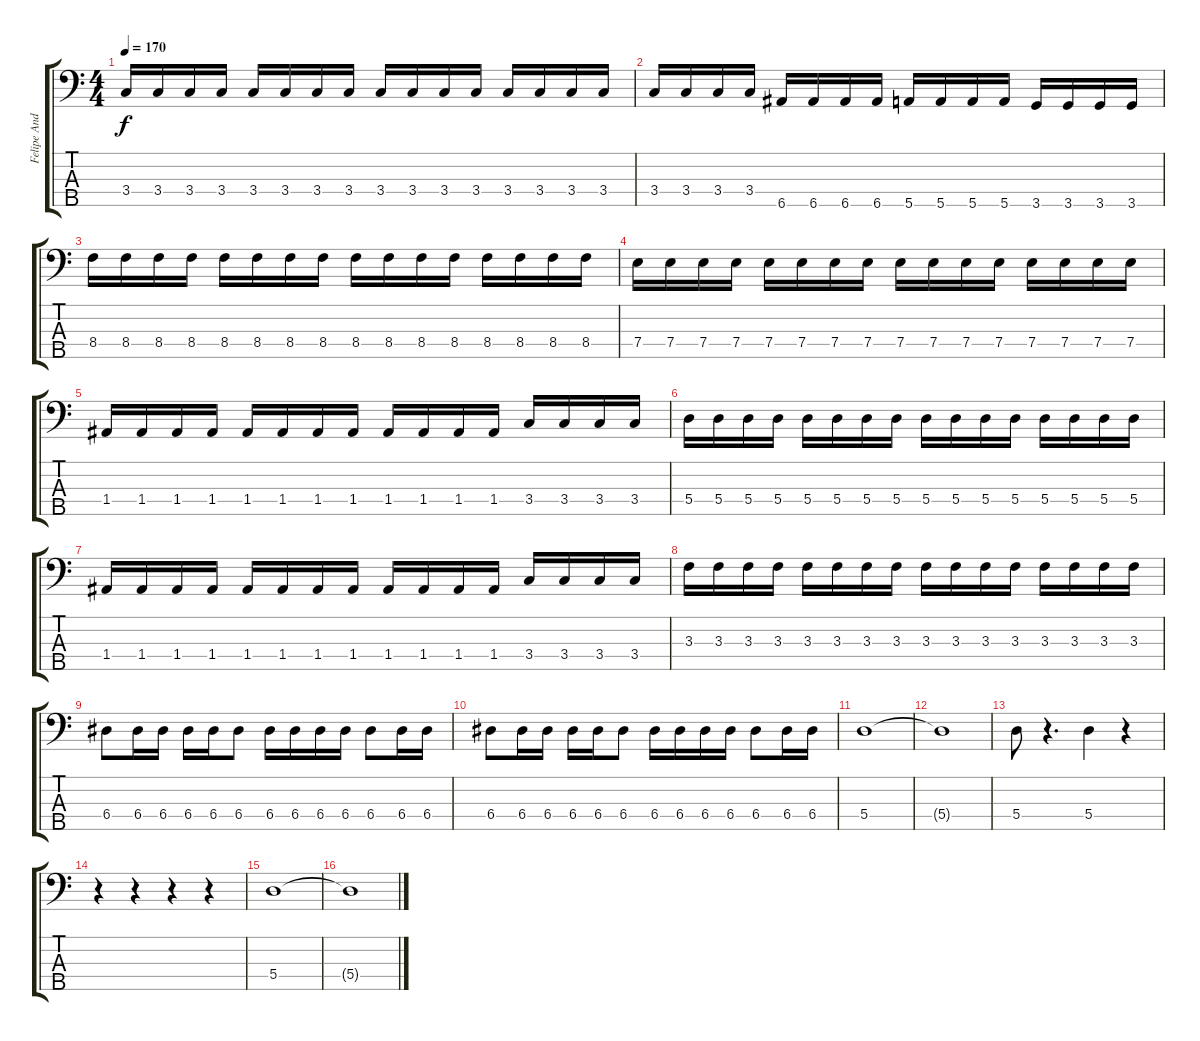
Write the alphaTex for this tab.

\track ("Felipe Andreoli" "Felipe And") {instrument electricbasspick}
\staff {score tabs}
\tuning (C3 G2 D2 A1 E1) {hide}
\ts (4 4)
\tempo 170
\clef f4
\ks c
3.4.16{dy f} 3.4.16 3.4.16 3.4.16 3.4.16 3.4.16 3.4.16 3.4.16 3.4.16 3.4.16 3.4.16 3.4.16 3.4.16 3.4.16 3.4.16 3.4.16 |
3.4.16 3.4.16 3.4.16 3.4.16 6.5.16 6.5.16 6.5.16 6.5.16 5.5.16 5.5.16 5.5.16 5.5.16 3.5.16 3.5.16 3.5.16 3.5.16 |
8.4.16 8.4.16 8.4.16 8.4.16 8.4.16 8.4.16 8.4.16 8.4.16 8.4.16 8.4.16 8.4.16 8.4.16 8.4.16 8.4.16 8.4.16 8.4.16 |
7.4.16 7.4.16 7.4.16 7.4.16 7.4.16 7.4.16 7.4.16 7.4.16 7.4.16 7.4.16 7.4.16 7.4.16 7.4.16 7.4.16 7.4.16 7.4.16 |
1.4.16 1.4.16 1.4.16 1.4.16 1.4.16 1.4.16 1.4.16 1.4.16 1.4.16 1.4.16 1.4.16 1.4.16 3.4.16 3.4.16 3.4.16 3.4.16 |
5.4.16 5.4.16 5.4.16 5.4.16 5.4.16 5.4.16 5.4.16 5.4.16 5.4.16 5.4.16 5.4.16 5.4.16 5.4.16 5.4.16 5.4.16 5.4.16 |
1.4.16 1.4.16 1.4.16 1.4.16 1.4.16 1.4.16 1.4.16 1.4.16 1.4.16 1.4.16 1.4.16 1.4.16 3.4.16 3.4.16 3.4.16 3.4.16 |
3.3.16 3.3.16 3.3.16 3.3.16 3.3.16 3.3.16 3.3.16 3.3.16 3.3.16 3.3.16 3.3.16 3.3.16 3.3.16 3.3.16 3.3.16 3.3.16 |
6.4.8 6.4.16 6.4.16 6.4.16 6.4.16 6.4.8 6.4.16 6.4.16 6.4.16 6.4.16 6.4.8 6.4.16 6.4.16 |
6.4.8 6.4.16 6.4.16 6.4.16 6.4.16 6.4.8 6.4.16 6.4.16 6.4.16 6.4.16 6.4.8 6.4.16 6.4.16 |
5.4.1 |
5.4{t}.1 |
5.4.8 r.4{d} 5.4.4 r.4 |
r.4 r.4 r.4 r.4 |
5.4.1 |
5.4{t}.1
